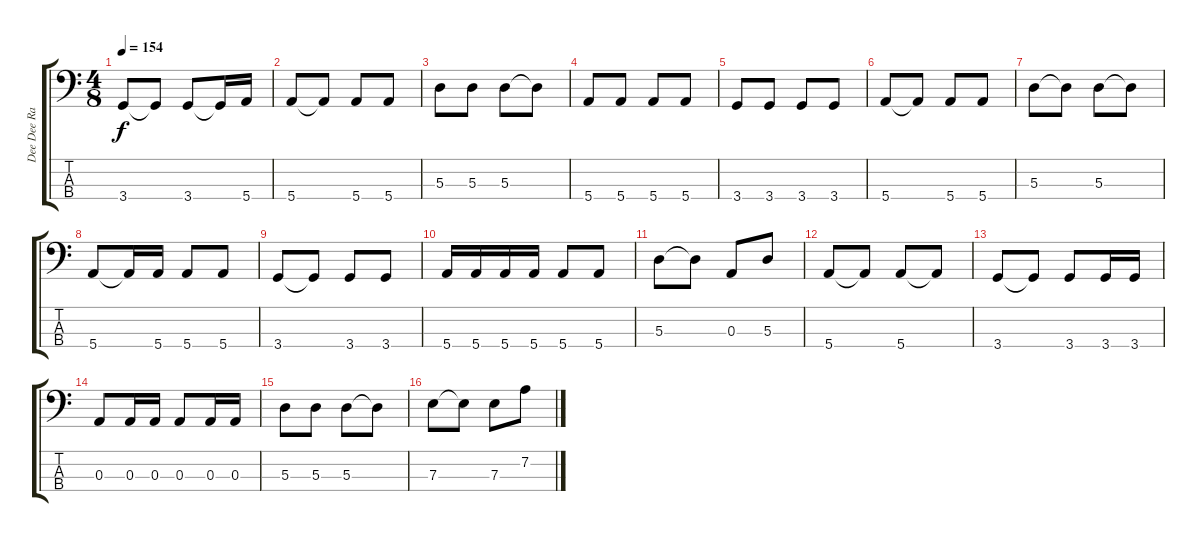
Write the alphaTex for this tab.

\track ("Dee Dee Ramone - Bass" "Dee Dee Ra") {instrument electricbasspick}
\staff {score tabs}
\tuning (G2 D2 A1 E1) {hide}
\ts (4 8)
\tempo 154
\clef f4
\ks c
3.4.8{dy f} 3.4{t}.8 3.4.8 3.4{t}.16 5.4.16 |
5.4.8 5.4{t}.8 5.4.8 5.4.8 |
5.3.8 5.3.8 5.3.8 5.3{t}.8 |
5.4.8 5.4.8 5.4.8 5.4.8 |
3.4.8 3.4.8 3.4.8 3.4.8 |
5.4.8 5.4{t}.8 5.4.8 5.4.8 |
5.3.8 5.3{t}.8 5.3.8 5.3{t}.8 |
5.4.8 5.4{t}.16 5.4.16 5.4.8 5.4.8 |
3.4.8 3.4{t}.8 3.4.8 3.4.8 |
5.4.16 5.4.16 5.4.16 5.4.16 5.4.8 5.4.8 |
5.3.8 5.3{t}.8 0.3.8 5.3.8 |
5.4.8 5.4{t}.8 5.4.8 5.4{t}.8 |
3.4.8 3.4{t}.8 3.4.8 3.4.16 3.4.16 |
0.3.8 0.3.16 0.3.16 0.3.8 0.3.16 0.3.16 |
5.3.8 5.3.8 5.3.8 5.3{t}.8 |
7.3.8 7.3{t}.8 7.3.8 7.2.8
